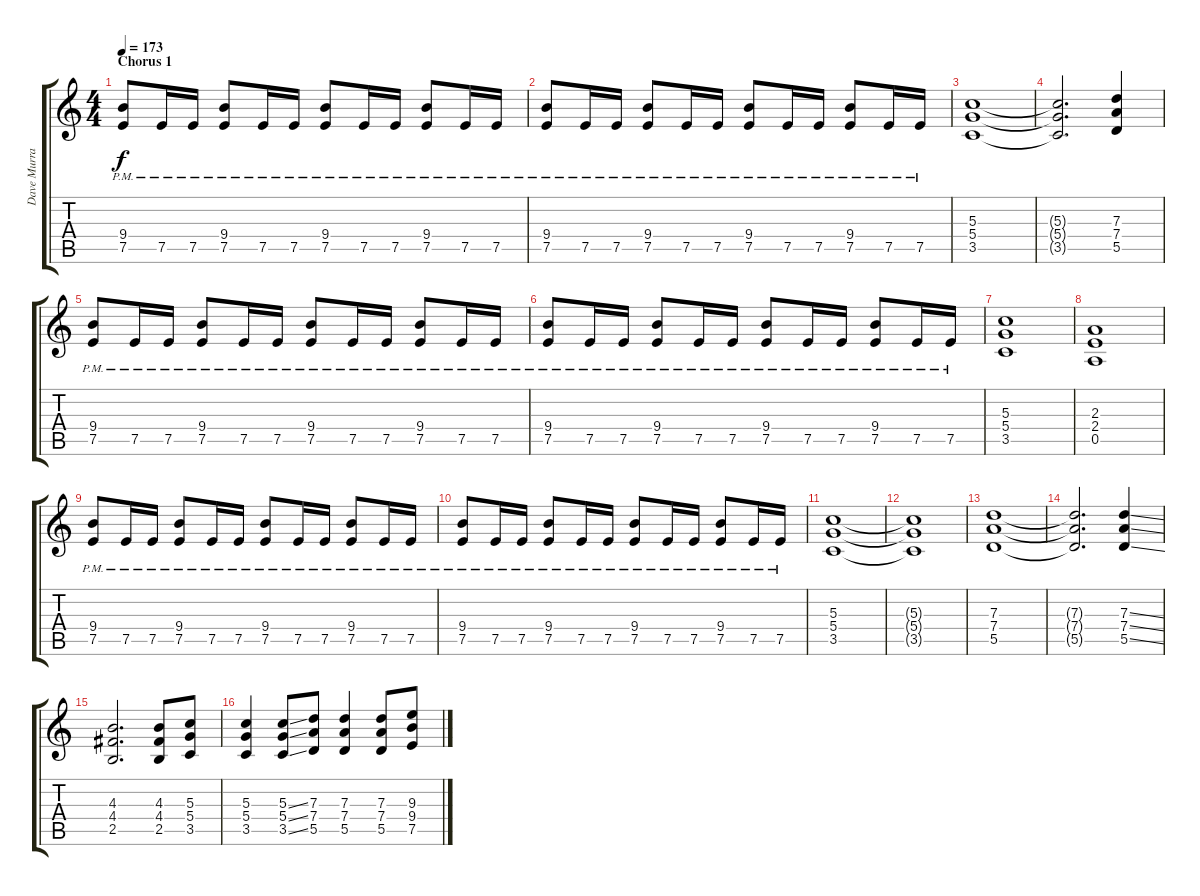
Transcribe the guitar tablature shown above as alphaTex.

\track ("Dave Murray" "Dave Murra") {instrument overdrivenguitar}
\staff {score tabs}
\tuning (E4 B3 G3 D3 A2 E2) {hide}
\ts (4 4)
\section ("" "Chorus 1")
\tempo 173
\clef g2
\ks c
(9.4{pm} 7.5{pm}).8{dy f} 7.5{pm}.16 7.5{pm}.16 (9.4{pm} 7.5{pm}).8 7.5{pm}.16 7.5{pm}.16 (9.4{pm} 7.5{pm}).8 7.5{pm}.16 7.5{pm}.16 (9.4{pm} 7.5{pm}).8 7.5{pm}.16 7.5{pm}.16 |
(9.4{pm} 7.5{pm}).8 7.5{pm}.16 7.5{pm}.16 (9.4{pm} 7.5{pm}).8 7.5{pm}.16 7.5{pm}.16 (9.4{pm} 7.5{pm}).8 7.5{pm}.16 7.5{pm}.16 (9.4{pm} 7.5{pm}).8 7.5{pm}.16 7.5{pm}.16 |
(5.3 5.4 3.5).1 |
(5.3{t} 5.4{t} 3.5{t}).2{d} (7.3 7.4 5.5).4 |
(9.4{pm} 7.5{pm}).8 7.5{pm}.16 7.5{pm}.16 (9.4{pm} 7.5{pm}).8 7.5{pm}.16 7.5{pm}.16 (9.4{pm} 7.5{pm}).8 7.5{pm}.16 7.5{pm}.16 (9.4{pm} 7.5{pm}).8 7.5{pm}.16 7.5{pm}.16 |
(9.4{pm} 7.5{pm}).8 7.5{pm}.16 7.5{pm}.16 (9.4{pm} 7.5{pm}).8 7.5{pm}.16 7.5{pm}.16 (9.4{pm} 7.5{pm}).8 7.5{pm}.16 7.5{pm}.16 (9.4{pm} 7.5{pm}).8 7.5{pm}.16 7.5{pm}.16 |
(5.3 5.4 3.5).1 |
(2.3 2.4 0.5).1 |
(9.4{pm} 7.5{pm}).8 7.5{pm}.16 7.5{pm}.16 (9.4{pm} 7.5{pm}).8 7.5{pm}.16 7.5{pm}.16 (9.4{pm} 7.5{pm}).8 7.5{pm}.16 7.5{pm}.16 (9.4{pm} 7.5{pm}).8 7.5{pm}.16 7.5{pm}.16 |
(9.4{pm} 7.5{pm}).8 7.5{pm}.16 7.5{pm}.16 (9.4{pm} 7.5{pm}).8 7.5{pm}.16 7.5{pm}.16 (9.4{pm} 7.5{pm}).8 7.5{pm}.16 7.5{pm}.16 (9.4{pm} 7.5{pm}).8 7.5{pm}.16 7.5{pm}.16 |
(5.3 5.4 3.5).1 |
(5.3{t} 5.4{t} 3.5{t}).1 |
(7.3 7.4 5.5).1 |
(7.3{t} 7.4{t} 5.5{t}).2{d} (7.3{ss} 7.4{ss} 5.5{ss}).4 |
(4.3 4.4 2.5).2{d} (4.3 4.4 2.5).8 (5.3 5.4 3.5).8 |
(5.3 5.4 3.5).4 (5.3{ss} 5.4{ss} 3.5{ss}).8 (7.3 7.4 5.5).8 (7.3 7.4 5.5).4 (7.3 7.4 5.5).8 (9.3 9.4 7.5).8
